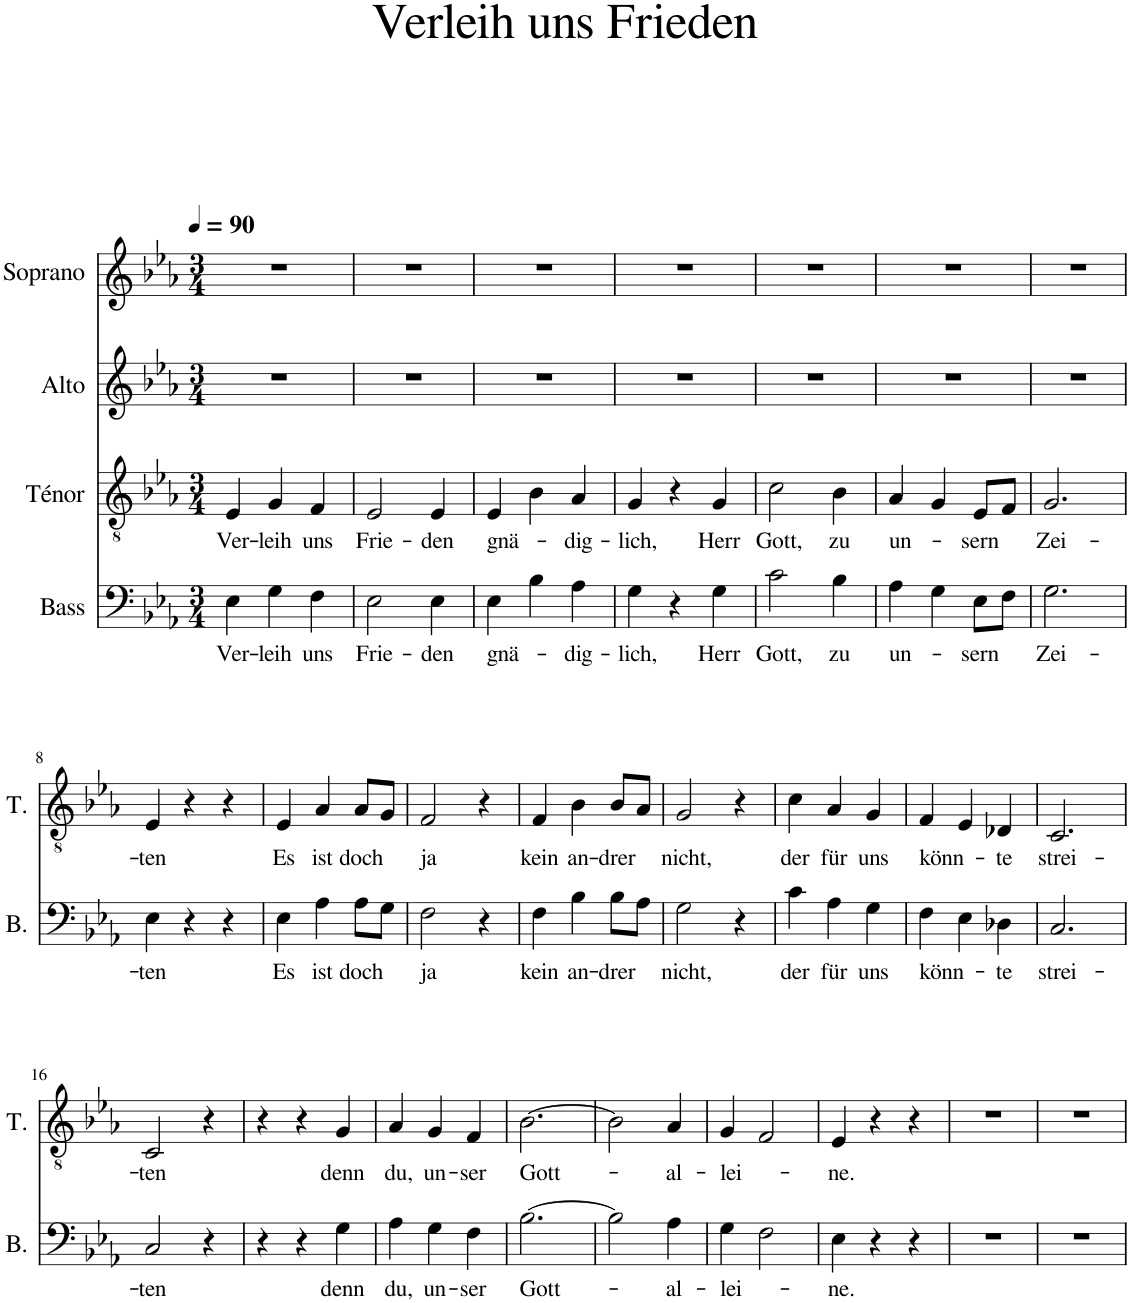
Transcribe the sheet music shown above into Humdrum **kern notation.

**kern	**text	**kern	**text	**kern	**kern
*part4	*part4	*part3	*part3	*part2	*part1
*staff4	*staff4	*staff3	*staff3	*staff2	*staff1
*I"Bass	*	*I"Ténor	*	*I"Alto	*I"Soprano
*I'B.	*	*I'T.	*	*I'A.	*I'S.
*clefF4	*	*clefGv2	*	*clefG2	*clefG2
*k[b-e-a-]	*	*k[b-e-a-]	*	*k[b-e-a-]	*k[b-e-a-]
*M3/4	*	*M3/4	*	*M3/4	*M3/4
*MM90	*	*MM90	*	*MM90	*MM90
=1	=1	=1	=1	=1	=1
!	!LO:LY:b	!	!LO:LY:b	!	!
4E-\	Ver-	4E-/	Ver-	2.r	2.r
!	!LO:LY:b	!	!LO:LY:b	!	!
4G\	-leih	4G/	-leih	.	.
!	!LO:LY:b	!	!LO:LY:b	!	!
4F\	uns	4F/	uns	.	.
=2	=2	=2	=2	=2	=2
!	!LO:LY:b	!	!LO:LY:b	!	!
2E-\	Frie-	2E-/	Frie-	2.r	2.r
!	!LO:LY:b	!	!LO:LY:b	!	!
4E-\	-den	4E-/	-den	.	.
=3	=3	=3	=3	=3	=3
!	!LO:LY:b	!	!LO:LY:b	!	!
4E-\	gnä-	4E-/	gnä-	2.r	2.r
4B-\	.	4B-\	.	.	.
!	!LO:LY:b	!	!LO:LY:b	!	!
4A-\	-dig-	4A-/	-dig-	.	.
=4	=4	=4	=4	=4	=4
!	!LO:LY:b	!	!LO:LY:b	!	!
4G\	-lich,	4G/	-lich,	2.r	2.r
4r	.	4r	.	.	.
!	!LO:LY:b	!	!LO:LY:b	!	!
4G\	Herr	4G/	Herr	.	.
=5	=5	=5	=5	=5	=5
!	!LO:LY:b	!	!LO:LY:b	!	!
2c\	Gott,	2c\	Gott,	2.r	2.r
!	!LO:LY:b	!	!LO:LY:b	!	!
4B-\	zu	4B-\	zu	.	.
=6	=6	=6	=6	=6	=6
!	!LO:LY:b	!	!LO:LY:b	!	!
4A-\	un-	4A-/	un-	2.r	2.r
4G\	.	4G/	.	.	.
!	!LO:LY:b	!	!LO:LY:b	!	!
8E-\L	-sern	8E-/L	-sern	.	.
8F\J	.	8F/J	.	.	.
=7	=7	=7	=7	=7	=7
!	!LO:LY:b	!	!LO:LY:b	!	!
2.G\	Zei-	2.G/	Zei-	2.r	2.r
!!LO:LB:g=z
=8	=8	=8	=8	=8	=8
!	!LO:LY:b	!	!LO:LY:b	!	!
4E-\	-ten	4E-/	-ten	2.r	2.r
4r	.	4r	.	.	.
4r	.	4r	.	.	.
=9	=9	=9	=9	=9	=9
!	!LO:LY:b	!	!LO:LY:b	!	!
4E-\	Es	4E-/	Es	2.r	2.r
!	!LO:LY:b	!	!LO:LY:b	!	!
4A-\	ist	4A-/	ist	.	.
!	!LO:LY:b	!	!LO:LY:b	!	!
8A-\L	doch	8A-/L	doch	.	.
8G\J	.	8G/J	.	.	.
=10	=10	=10	=10	=10	=10
!	!LO:LY:b	!	!LO:LY:b	!	!
2F\	ja	2F/	ja	2.r	2.r
4r	.	4r	.	.	.
=11	=11	=11	=11	=11	=11
!	!LO:LY:b	!	!LO:LY:b	!	!
4F\	kein	4F/	kein	2.r	2.r
!	!LO:LY:b	!	!LO:LY:b	!	!
4B-\	an-	4B-\	an-	.	.
!	!LO:LY:b	!	!LO:LY:b	!	!
8B-\L	-drer	8B-/L	-drer	.	.
8A-\J	.	8A-/J	.	.	.
=12	=12	=12	=12	=12	=12
!	!LO:LY:b	!	!LO:LY:b	!	!
2G\	nicht,	2G/	nicht,	2.r	2.r
4r	.	4r	.	.	.
=13	=13	=13	=13	=13	=13
!	!LO:LY:b	!	!LO:LY:b	!	!
4c\	der	4c\	der	2.r	2.r
!	!LO:LY:b	!	!LO:LY:b	!	!
4A-\	für	4A-/	für	.	.
!	!LO:LY:b	!	!LO:LY:b	!	!
4G\	uns	4G/	uns	.	.
=14	=14	=14	=14	=14	=14
!	!LO:LY:b	!	!LO:LY:b	!	!
4F\	könn-	4F/	könn-	2.r	2.r
4E-\	.	4E-/	.	.	.
!	!LO:LY:b	!	!LO:LY:b	!	!
4D-X\	-te	4D-X/	-te	.	.
=15	=15	=15	=15	=15	=15
!	!LO:LY:b	!	!LO:LY:b	!	!
2.C/	strei-	2.C/	strei-	2.r	2.r
!!LO:LB:g=z
=16	=16	=16	=16	=16	=16
!	!LO:LY:b	!	!LO:LY:b	!	!
2C/	-ten	2C/	-ten	2.r	2.r
4r	.	4r	.	.	.
=17	=17	=17	=17	=17	=17
4r	.	4r	.	2.r	2.r
4r	.	4r	.	.	.
!	!LO:LY:b	!	!LO:LY:b	!	!
4G\	denn	4G/	denn	.	.
=18	=18	=18	=18	=18	=18
!	!LO:LY:b	!	!LO:LY:b	!	!
4A-\	du,	4A-/	du,	2.r	2.r
!	!LO:LY:b	!	!LO:LY:b	!	!
4G\	un-	4G/	un-	.	.
!	!LO:LY:b	!	!LO:LY:b	!	!
4F\	-ser	4F/	-ser	.	.
=19	=19	=19	=19	=19	=19
!	!LO:LY:b	!	!LO:LY:b	!	!
[2.B-\	Gott-	[2.B-\	Gott-	2.r	2.r
=20	=20	=20	=20	=20	=20
2B-\]	.	2B-\]	.	2.r	2.r
!	!LO:LY:b	!	!LO:LY:b	!	!
4A-\	-al-	4A-/	-al-	.	.
=21	=21	=21	=21	=21	=21
!	!LO:LY:b	!	!LO:LY:b	!	!
4G\	-lei-	4G/	-lei-	2.r	2.r
2F\	.	2F/	.	.	.
=22	=22	=22	=22	=22	=22
!	!LO:LY:b	!	!LO:LY:b	!	!
4E-\	-ne.	4E-/	-ne.	2.r	2.r
4r	.	4r	.	.	.
4r	.	4r	.	.	.
=23	=23	=23	=23	=23	=23
2.r	.	2.r	.	2.r	2.r
=24	=24	=24	=24	=24	=24
2.r	.	2.r	.	2.r	2.r
=	=	=	=	=	=
*-	*-	*-	*-	*-	*-
